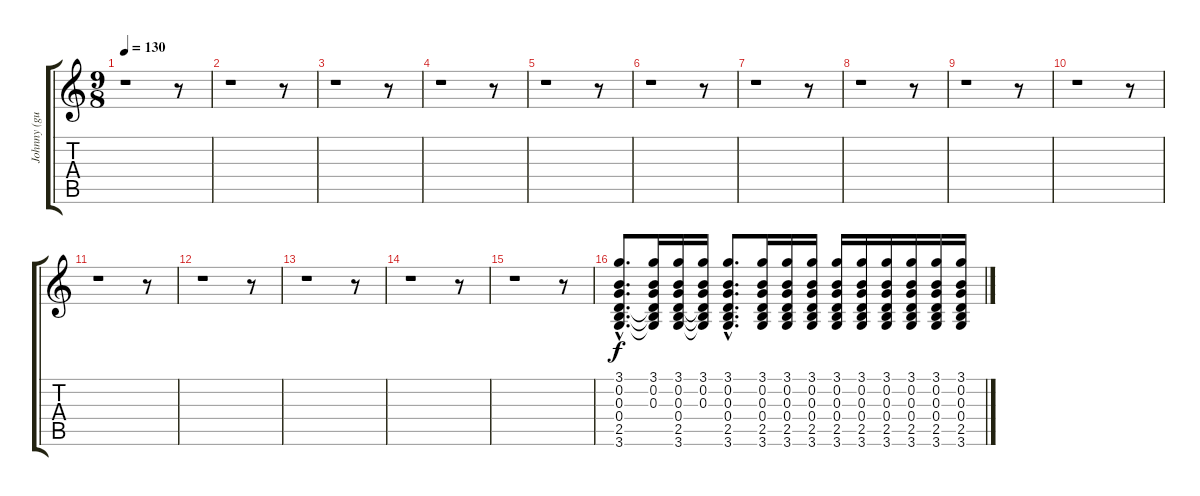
\track ("Johnny (guitarra)" "Johnny (gu") {instrument distortionguitar}
\staff {score tabs}
\tuning (E4 B3 G3 D3 A2 E2) {hide}
\ts (9 8)
\tempo 130
\clef g2
\ks c
r.1{dy f} r.8 |
r.1 r.8 |
r.1 r.8 |
r.1 r.8 |
r.1 r.8 |
r.1 r.8 |
r.1 r.8 |
r.1 r.8 |
r.1 r.8 |
r.1 r.8 |
r.1 r.8 |
r.1 r.8 |
r.1 r.8 |
r.1 r.8 |
r.1 r.8 |
(3.1{hac} 0.2{hac} 0.3{hac} 0.4{hac} 2.5{hac} 3.6{hac}).8{d} (3.1 0.2 0.3 0.4{t} 2.5{t} 3.6{t}).16 (3.1 0.2 0.3 0.4 2.5 3.6).16 (3.1 0.2 0.3 0.4{t} 2.5{t} 3.6{t}).16 (3.1{hac} 0.2{hac} 0.3{hac} 0.4{hac} 2.5{hac} 3.6{hac}).8{d} (3.1 0.2 0.3 0.4 2.5 3.6).16 (3.1 0.2 0.3 0.4 2.5 3.6).16 (3.1 0.2 0.3 0.4 2.5 3.6).16 (3.1 0.2 0.3 0.4 2.5 3.6).16 (3.1 0.2 0.3 0.4 2.5 3.6).16 (3.1 0.2 0.3 0.4 2.5 3.6).16 (3.1 0.2 0.3 0.4 2.5 3.6).16 (3.1 0.2 0.3 0.4 2.5 3.6).16 (3.1 0.2 0.3 0.4 2.5 3.6).16
